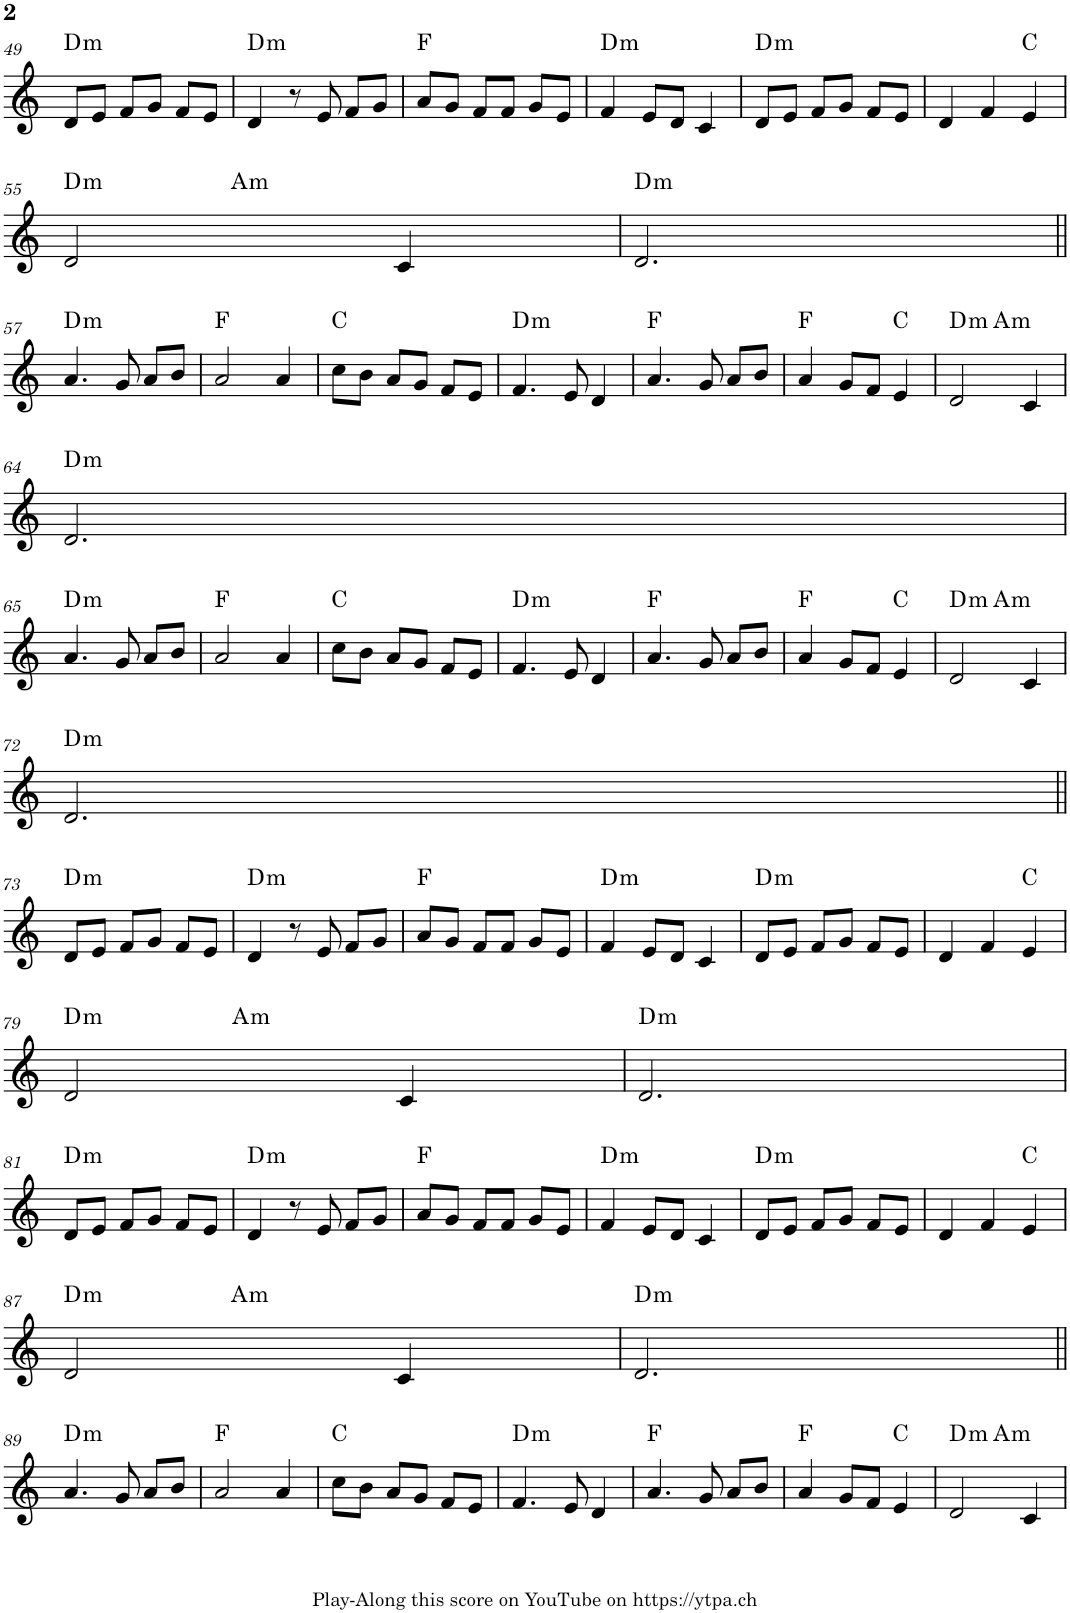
**kern	**harte
*part1	*part1
*staff1	*
*I"Piano	*
*I'Pno.	*
!!LO:PB:g=z
*clefG2	*
*k[]	*
*M3/4	*
=49	=49
!	!LO:H:kt=m
8d/L	D:min
8e/J	.
8f/L	.
8g/J	.
8f/L	.
8e/J	.
=50	=50
!	!LO:H:kt=m
4d/	D:min
8r	.
8e/	.
8f/L	.
8g/J	.
=51	=51
8a/L	F:maj
8g/J	.
8f/L	.
8f/J	.
8g/L	.
8e/J	.
=52	=52
!	!LO:H:kt=m
4f/	D:min
8e/L	.
8d/J	.
4c/	.
=53	=53
!	!LO:H:kt=m
8d/L	D:min
8e/J	.
8f/L	.
8g/J	.
8f/L	.
8e/J	.
=54	=54
4d/	.
4f/	.
4e/	C:maj
!!LO:LB:g=z
=55	=55
!	!LO:H:kt=m
*^	*
2d/	4ryy	D:min
!	!	!LO:H:kt=m
.	2ryy	A:min
4c/	.	.
=56	=56	=56
!	!	!LO:H:kt=m
*v	*v	*
2.d/	D:min
!!LO:LB:g=z
=57||	=57||
!	!LO:H:kt=m
4.a/	D:min
8g/	.
8a/L	.
8b/J	.
=58	=58
2a/	F:maj
4a/	.
=59	=59
8cc\L	C:maj
8b\J	.
8a/L	.
8g/J	.
8f/L	.
8e/J	.
=60	=60
!	!LO:H:kt=m
4.f/	D:min
8e/	.
4d/	.
=61	=61
4.a/	F:maj
8g/	.
8a/L	.
8b/J	.
=62	=62
4a/	F:maj
8g/L	.
8f/J	.
4e/	C:maj
=63	=63
!	!LO:H:kt=m
*^	*
2d/	4ryy	D:min
!	!	!LO:H:kt=m
.	2ryy	A:min
4c/	.	.
!!LO:LB:g=z	!!
=64	=64	=64
!	!	!LO:H:kt=m
*v	*v	*
2.d/	D:min
!!LO:LB:g=z
=65	=65
!	!LO:H:kt=m
4.a/	D:min
8g/	.
8a/L	.
8b/J	.
=66	=66
2a/	F:maj
4a/	.
=67	=67
8cc\L	C:maj
8b\J	.
8a/L	.
8g/J	.
8f/L	.
8e/J	.
=68	=68
!	!LO:H:kt=m
4.f/	D:min
8e/	.
4d/	.
=69	=69
4.a/	F:maj
8g/	.
8a/L	.
8b/J	.
=70	=70
4a/	F:maj
8g/L	.
8f/J	.
4e/	C:maj
=71	=71
!	!LO:H:kt=m
*^	*
2d/	4ryy	D:min
!	!	!LO:H:kt=m
.	2ryy	A:min
4c/	.	.
!!LO:LB:g=z	!!
=72	=72	=72
!	!	!LO:H:kt=m
*v	*v	*
2.d/	D:min
!!LO:LB:g=z
=73||	=73||
!	!LO:H:kt=m
8d/L	D:min
8e/J	.
8f/L	.
8g/J	.
8f/L	.
8e/J	.
=74	=74
!	!LO:H:kt=m
4d/	D:min
8r	.
8e/	.
8f/L	.
8g/J	.
=75	=75
8a/L	F:maj
8g/J	.
8f/L	.
8f/J	.
8g/L	.
8e/J	.
=76	=76
!	!LO:H:kt=m
4f/	D:min
8e/L	.
8d/J	.
4c/	.
=77	=77
!	!LO:H:kt=m
8d/L	D:min
8e/J	.
8f/L	.
8g/J	.
8f/L	.
8e/J	.
=78	=78
4d/	.
4f/	.
4e/	C:maj
!!LO:LB:g=z
=79	=79
!	!LO:H:kt=m
*^	*
2d/	4ryy	D:min
!	!	!LO:H:kt=m
.	2ryy	A:min
4c/	.	.
=80	=80	=80
!	!	!LO:H:kt=m
*v	*v	*
2.d/	D:min
!!LO:LB:g=z
=81	=81
!	!LO:H:kt=m
8d/L	D:min
8e/J	.
8f/L	.
8g/J	.
8f/L	.
8e/J	.
=82	=82
!	!LO:H:kt=m
4d/	D:min
8r	.
8e/	.
8f/L	.
8g/J	.
=83	=83
8a/L	F:maj
8g/J	.
8f/L	.
8f/J	.
8g/L	.
8e/J	.
=84	=84
!	!LO:H:kt=m
4f/	D:min
8e/L	.
8d/J	.
4c/	.
=85	=85
!	!LO:H:kt=m
8d/L	D:min
8e/J	.
8f/L	.
8g/J	.
8f/L	.
8e/J	.
=86	=86
4d/	.
4f/	.
4e/	C:maj
!!LO:LB:g=z
=87	=87
!	!LO:H:kt=m
*^	*
2d/	4ryy	D:min
!	!	!LO:H:kt=m
.	2ryy	A:min
4c/	.	.
=88	=88	=88
!	!	!LO:H:kt=m
*v	*v	*
2.d/	D:min
!!LO:LB:g=z
=89||	=89||
!	!LO:H:kt=m
4.a/	D:min
8g/	.
8a/L	.
8b/J	.
=90	=90
2a/	F:maj
4a/	.
=91	=91
8cc\L	C:maj
8b\J	.
8a/L	.
8g/J	.
8f/L	.
8e/J	.
=92	=92
!	!LO:H:kt=m
4.f/	D:min
8e/	.
4d/	.
=93	=93
4.a/	F:maj
8g/	.
8a/L	.
8b/J	.
=94	=94
4a/	F:maj
8g/L	.
8f/J	.
4e/	C:maj
=95	=95
!	!LO:H:kt=m
*^	*
2d/	4ryy	D:min
!	!	!LO:H:kt=m
.	2ryy	A:min
4c/	.	.
*v	*v	*
=	=
*-	*-
